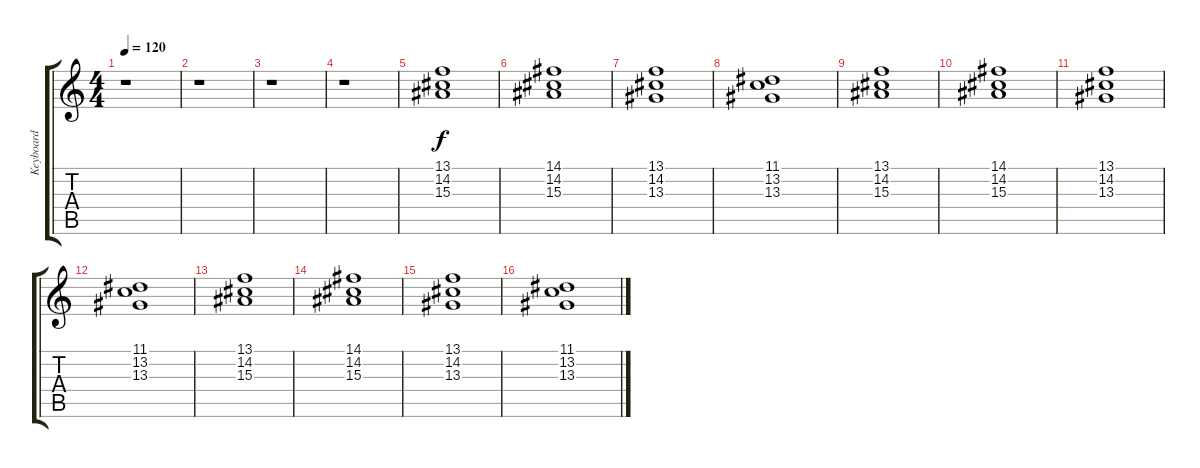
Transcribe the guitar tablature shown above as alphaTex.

\track ("Keyboard" "Keyboard") {instrument rockorgan}
\staff {score tabs}
\tuning (E4 B3 G3 D3 A2 E2) {hide}
\ts (4 4)
\tempo 120
\clef g2
\ks c
r.1{dy f} |
r.1 |
r.1 |
r.1 |
(13.1 14.2 15.3).1 |
(14.1 14.2 15.3).1 |
(13.1 14.2 13.3).1 |
(11.1 13.2 13.3).1 |
(13.1 14.2 15.3).1 |
(14.1 14.2 15.3).1 |
(13.1 14.2 13.3).1 |
(11.1 13.2 13.3).1 |
(13.1 14.2 15.3).1 |
(14.1 14.2 15.3).1 |
(13.1 14.2 13.3).1 |
(11.1 13.2 13.3).1
